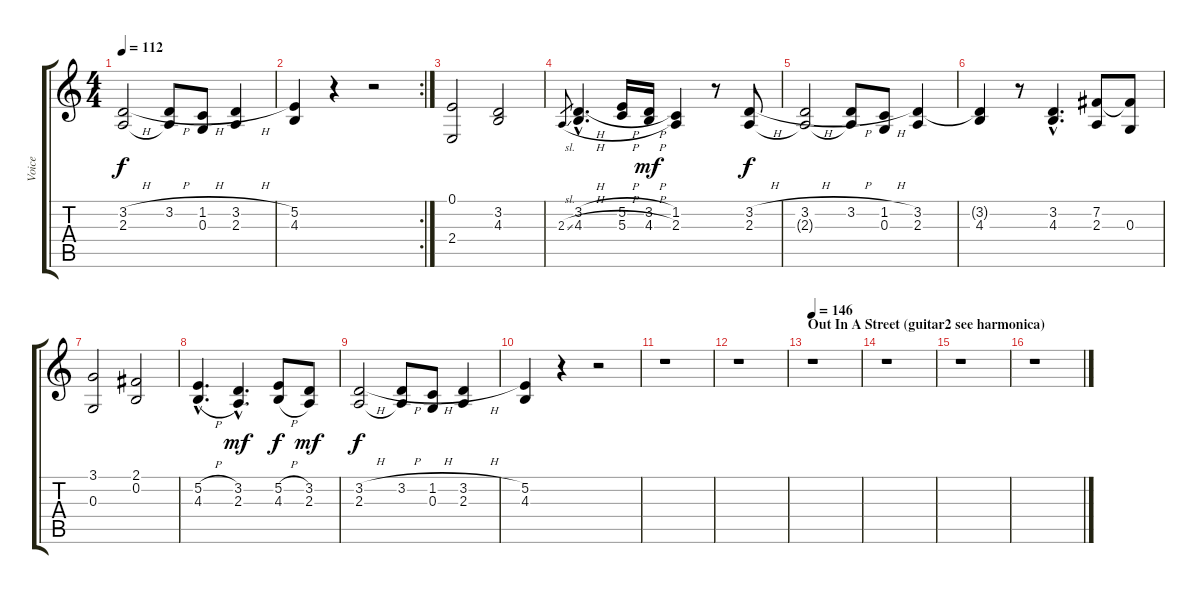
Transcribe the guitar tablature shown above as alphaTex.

\track ("Voice" "Voice") {instrument lead5charang}
\staff {score tabs}
\tuning (E4 B3 G3 D3 A2 E2) {hide}
\ts (4 4)
\tempo 112
\clef g2
\ks c
(3.2{h} 2.3).2{dy f} (3.2{h} 2.3{t}).8 (1.2{h} 0.3).8 (3.2{h} 2.3).4 |
\rc 2
(5.2 4.3).4 r.4 r.2 |
(0.1 2.4).2{instrument voiceoohs} (3.2 4.3).2 |
2.3{sl}.8{gr} (3.2{h hac} 4.3{h hac}).4{d} (5.2{h} 5.3{h}).16 (3.2{h} 4.3{h}).16{dy mf} (1.2 2.3).4 r.8 (3.2{h} 2.3).8{dy f} |
(3.2{h} 2.3{t}).2 (3.2{h} 2.3{t}).8 (1.2{h} 0.3).8 (3.2 2.3).4 |
(3.2{t} 4.3).4 r.8 (3.2{hac} 4.3{hac}).4{d} (7.2 2.3).8 (7.2{t} 0.3).8 |
(3.1 0.3).2{volume 8} (2.1 0.2).2 |
(5.2{h hac} 4.3{h hac}).4{d} (3.2{hac} 2.3{hac}).4{d dy mf} (5.2{h} 4.3{h}).8{dy f} (3.2 2.3).8{dy mf} |
(3.2{h} 2.3).2{dy f volume 0} (3.2{h} 2.3{t}).8 (1.2{h} 0.3).8 (3.2{h} 2.3).4 |
(5.2 4.3).4 r.4 r.2 |
r.1 |
r.1 |
\section ("" "Out In A Street (guitar2 see harmonica)")
\tempo 146
r.1 |
r.1{volume 6 instrument rockorgan} |
r.1 |
r.1
